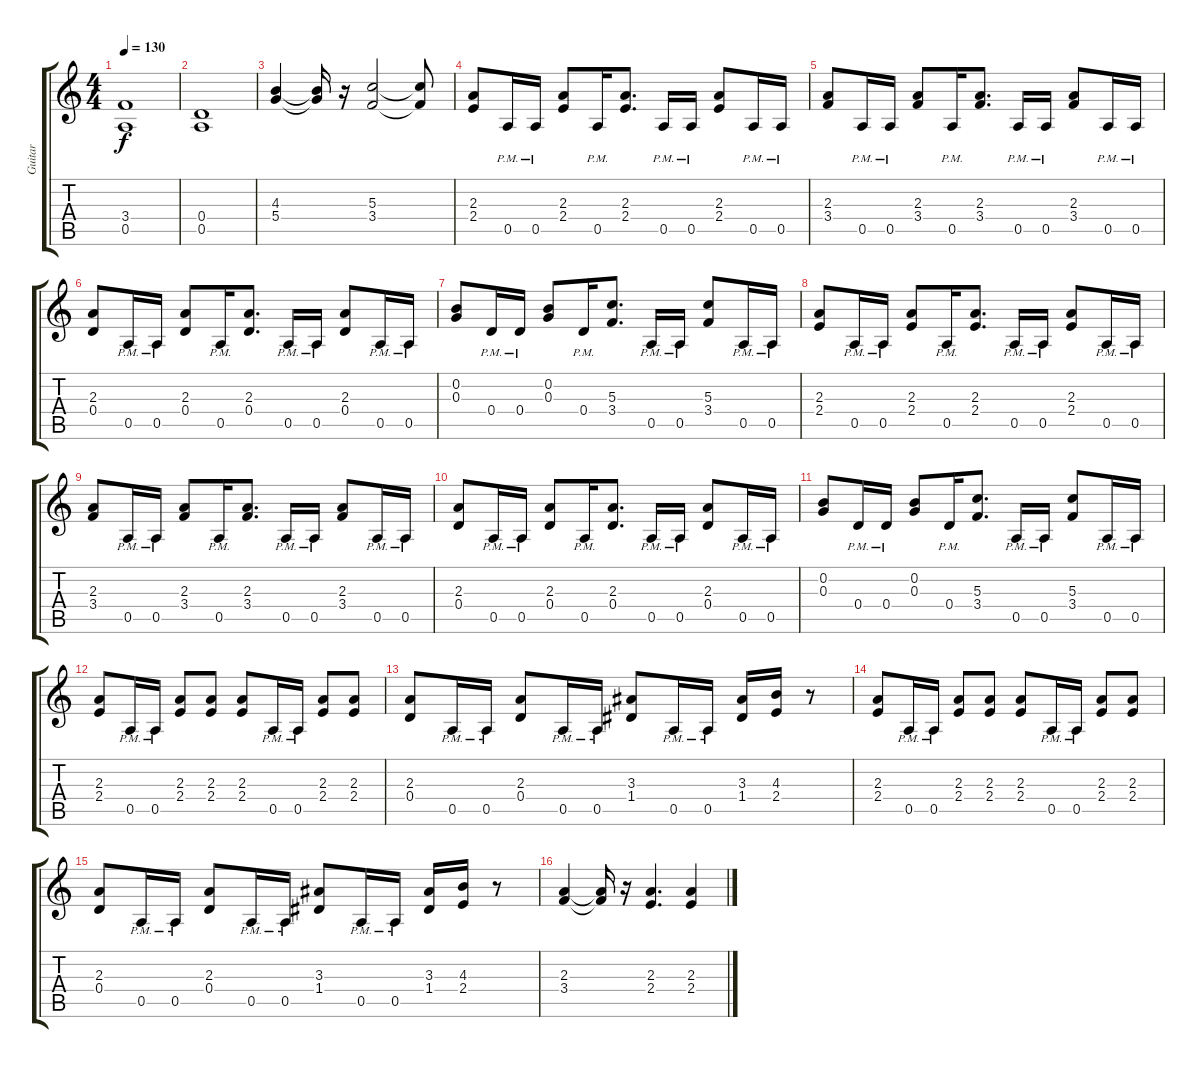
\track ("Guitar" "Guitar") {instrument distortionguitar}
\staff {score tabs}
\tuning (E4 B3 G3 D3 A2 E2) {hide}
\ts (4 4)
\tempo 130
\clef g2
\ks c
(3.4 0.5).1{dy f} |
(0.4 0.5).1 |
(4.3 5.4).4 (4.3{t} 5.4{t}).16 r.16 (5.3 3.4).2 (5.3{t} 3.4{t}).8 |
(2.3 2.4).8 0.5{pm}.16 0.5{pm}.16 (2.3 2.4).8 0.5{pm}.16 (2.3 2.4).8{d} 0.5{pm}.16 0.5{pm}.16 (2.3 2.4).8 0.5{pm}.16 0.5{pm}.16 |
(2.3 3.4).8 0.5{pm}.16 0.5{pm}.16 (2.3 3.4).8 0.5{pm}.16 (2.3 3.4).8{d} 0.5{pm}.16 0.5{pm}.16 (2.3 3.4).8 0.5{pm}.16 0.5{pm}.16 |
(2.3 0.4).8 0.5{pm}.16 0.5{pm}.16 (2.3 0.4).8 0.5{pm}.16 (2.3 0.4).8{d} 0.5{pm}.16 0.5{pm}.16 (2.3 0.4).8 0.5{pm}.16 0.5{pm}.16 |
(0.2 0.3).8 0.4{pm}.16 0.4{pm}.16 (0.2 0.3).8 0.4{pm}.16 (5.3 3.4).8{d} 0.5{pm}.16 0.5{pm}.16 (5.3 3.4).8 0.5{pm}.16 0.5{pm}.16 |
(2.3 2.4).8 0.5{pm}.16 0.5{pm}.16 (2.3 2.4).8 0.5{pm}.16 (2.3 2.4).8{d} 0.5{pm}.16 0.5{pm}.16 (2.3 2.4).8 0.5{pm}.16 0.5{pm}.16 |
(2.3 3.4).8 0.5{pm}.16 0.5{pm}.16 (2.3 3.4).8 0.5{pm}.16 (2.3 3.4).8{d} 0.5{pm}.16 0.5{pm}.16 (2.3 3.4).8 0.5{pm}.16 0.5{pm}.16 |
(2.3 0.4).8 0.5{pm}.16 0.5{pm}.16 (2.3 0.4).8 0.5{pm}.16 (2.3 0.4).8{d} 0.5{pm}.16 0.5{pm}.16 (2.3 0.4).8 0.5{pm}.16 0.5{pm}.16 |
(0.2 0.3).8 0.4{pm}.16 0.4{pm}.16 (0.2 0.3).8 0.4{pm}.16 (5.3 3.4).8{d} 0.5{pm}.16 0.5{pm}.16 (5.3 3.4).8 0.5{pm}.16 0.5{pm}.16 |
(2.3 2.4).8 0.5{pm}.16 0.5{pm}.16 (2.3 2.4).8 (2.3 2.4).8 (2.3 2.4).8 0.5{pm}.16 0.5{pm}.16 (2.3 2.4).8 (2.3 2.4).8 |
(2.3 0.4).8 0.5{pm}.16 0.5{pm}.16 (2.3 0.4).8 0.5{pm}.16 0.5{pm}.16 (3.3 1.4).8 0.5{pm}.16 0.5{pm}.16 (3.3 1.4).16 (4.3 2.4).16 r.8 |
(2.3 2.4).8 0.5{pm}.16 0.5{pm}.16 (2.3 2.4).8 (2.3 2.4).8 (2.3 2.4).8 0.5{pm}.16 0.5{pm}.16 (2.3 2.4).8 (2.3 2.4).8 |
(2.3 0.4).8 0.5{pm}.16 0.5{pm}.16 (2.3 0.4).8 0.5{pm}.16 0.5{pm}.16 (3.3 1.4).8 0.5{pm}.16 0.5{pm}.16 (3.3 1.4).16 (4.3 2.4).16 r.8 |
(2.3 3.4).4 (2.3{t} 3.4{t}).16 r.16 (2.3 2.4).4{d} (2.3 2.4).4
